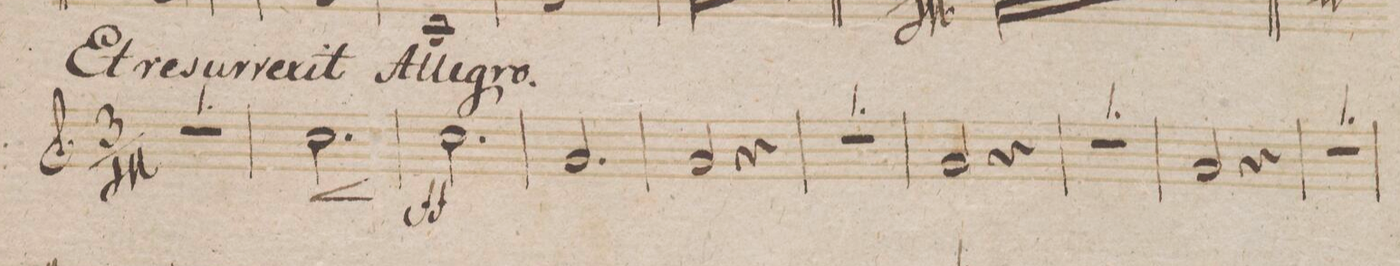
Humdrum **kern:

**kern	**dynam
*I"Clarino 2do in B.	*
*clefG2	*
*k[b-e-]	*
*met(c|)	*
*M3/4	*
*M3/4	*
*k[b-e-]	*
2.r	.
=126	=126
2.b-\	<[
=127	=127
2.b-\	ff
=128	=128
2.f/	.
=129	=129
2f/	.
4r	.
=130	=130
2.r	.
=131	=131
2f/	.
4r	.
=132	=132
2.r	.
=133	=133
2f/	.
4r	.
=134	=134
2.r	.
=135	=135
*-	*-
